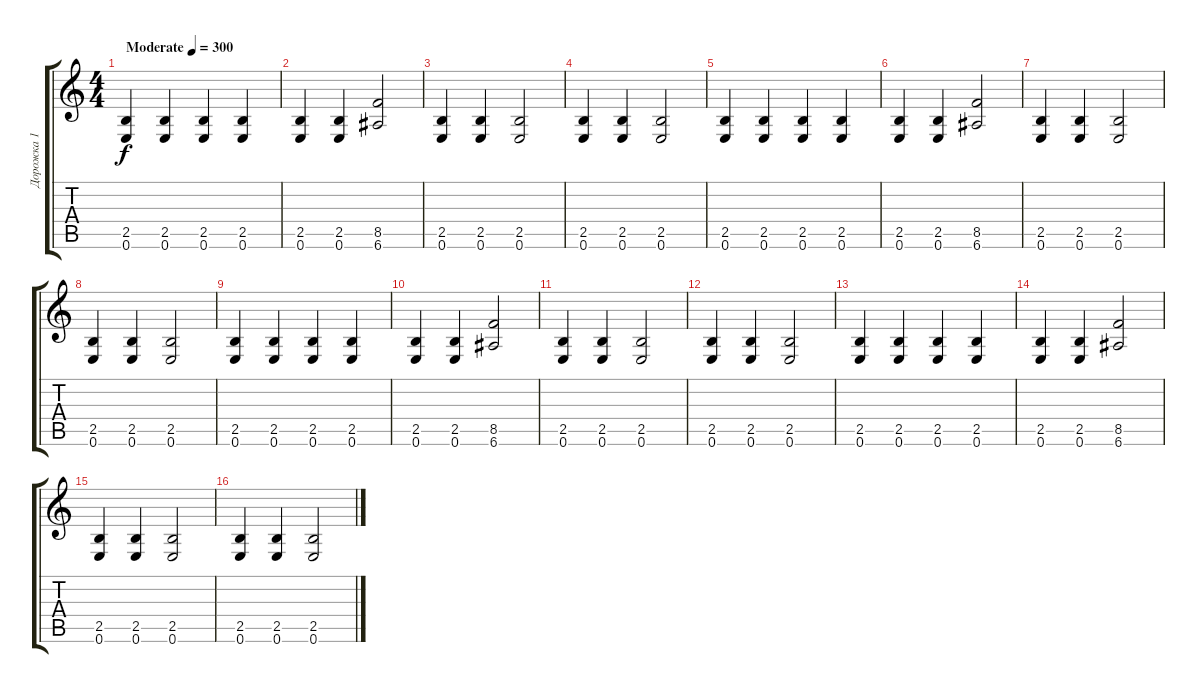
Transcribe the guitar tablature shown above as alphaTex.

\track ("Дорожка 1" "Дорожка 1") {instrument distortionguitar}
\staff {score tabs}
\tuning (E4 B3 G3 D3 A2 E2) {hide}
\ts (4 4)
\tempo (300 "Moderate")
\clef g2
\ks c
(2.5 0.6).4{dy f instrument distortionguitar} (2.5 0.6).4 (2.5 0.6).4 (2.5 0.6).4 |
(2.5 0.6).4 (2.5 0.6).4 (8.5 6.6).2 |
(2.5 0.6).4 (2.5 0.6).4 (2.5 0.6).2 |
(2.5 0.6).4 (2.5 0.6).4 (2.5 0.6).2 |
(2.5 0.6).4 (2.5 0.6).4 (2.5 0.6).4 (2.5 0.6).4 |
(2.5 0.6).4 (2.5 0.6).4 (8.5 6.6).2 |
(2.5 0.6).4 (2.5 0.6).4 (2.5 0.6).2 |
(2.5 0.6).4 (2.5 0.6).4 (2.5 0.6).2 |
(2.5 0.6).4 (2.5 0.6).4 (2.5 0.6).4 (2.5 0.6).4 |
(2.5 0.6).4 (2.5 0.6).4 (8.5 6.6).2 |
(2.5 0.6).4 (2.5 0.6).4 (2.5 0.6).2 |
(2.5 0.6).4 (2.5 0.6).4 (2.5 0.6).2 |
(2.5 0.6).4 (2.5 0.6).4 (2.5 0.6).4 (2.5 0.6).4 |
(2.5 0.6).4 (2.5 0.6).4 (8.5 6.6).2 |
(2.5 0.6).4 (2.5 0.6).4 (2.5 0.6).2 |
(2.5 0.6).4 (2.5 0.6).4 (2.5 0.6).2
